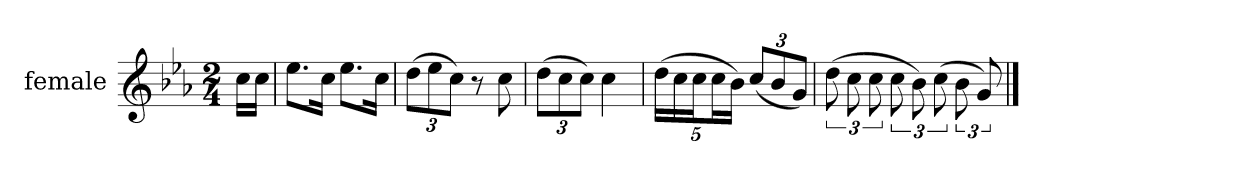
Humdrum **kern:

**kern
*part1
*staff1
*I"female
*clefG2
*k[b-e-a-]
*M2/4
*MM69
=
16cc\LL
16cc\JJ
=1
8.ee-\L
16cc\Jk
8.ee-\L
16cc\Jk
=2
(12dd\L
12ee-\
12cc\J)
8r
8cc
=3
(12dd\L
12cc\
12cc\J)
4cc
=4
(20dd\LL
20cc\
20cc\J
20cc\L
20b-\JJ)
(12cc/L
12b-/
12g/J)
=5
(12dd
12cc
12cc
12cc
12b-)
(12cc
12b-
12g)
==
*-
